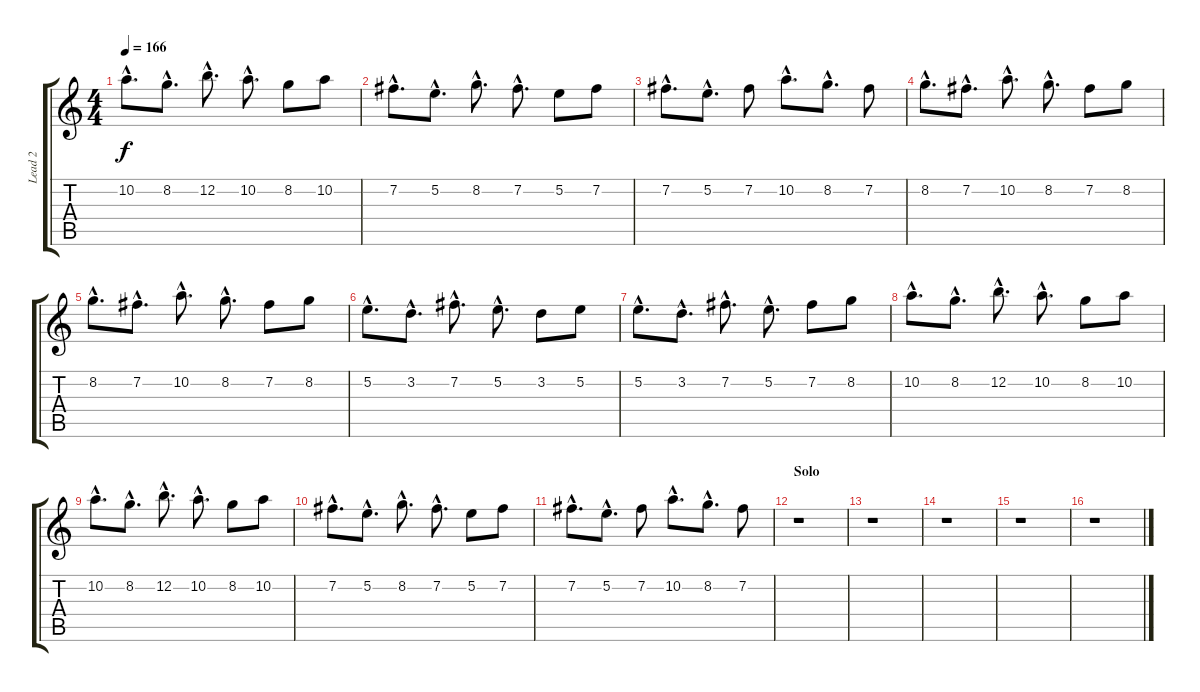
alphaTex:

\track ("Lead 2" "Lead 2") {instrument distortionguitar}
\staff {score tabs}
\tuning (E4 B3 G3 D3 A2 E2) {hide}
\ts (4 4)
\tempo 166
\clef g2
\ks c
10.2{hac}.8{d dy f} 8.2{hac}.8{d} 12.2{hac}.8{d} 10.2{hac}.8{d} 8.2.8 10.2.8 |
7.2{hac}.8{d} 5.2{hac}.8{d} 8.2{hac}.8{d} 7.2{hac}.8{d} 5.2.8 7.2.8 |
7.2{hac}.8{d} 5.2{hac}.8{d} 7.2.8 10.2{hac}.8{d} 8.2{hac}.8{d} 7.2.8 |
\section ("" "")
8.2{hac}.8{d} 7.2{hac}.8{d} 10.2{hac}.8{d} 8.2{hac}.8{d} 7.2.8 8.2.8 |
8.2{hac}.8{d} 7.2{hac}.8{d} 10.2{hac}.8{d} 8.2{hac}.8{d} 7.2.8 8.2.8 |
5.2{hac}.8{d} 3.2{hac}.8{d} 7.2{hac}.8{d} 5.2{hac}.8{d} 3.2.8 5.2.8 |
5.2{hac}.8{d} 3.2{hac}.8{d} 7.2{hac}.8{d} 5.2{hac}.8{d} 7.2.8 8.2.8 |
10.2{hac}.8{d} 8.2{hac}.8{d} 12.2{hac}.8{d} 10.2{hac}.8{d} 8.2.8 10.2.8 |
10.2{hac}.8{d} 8.2{hac}.8{d} 12.2{hac}.8{d} 10.2{hac}.8{d} 8.2.8 10.2.8 |
7.2{hac}.8{d} 5.2{hac}.8{d} 8.2{hac}.8{d} 7.2{hac}.8{d} 5.2.8 7.2.8 |
7.2{hac}.8{d} 5.2{hac}.8{d} 7.2.8 10.2{hac}.8{d} 8.2{hac}.8{d} 7.2.8 |
\section ("" "Solo")
r.1 |
r.1 |
r.1 |
r.1 |
r.1
